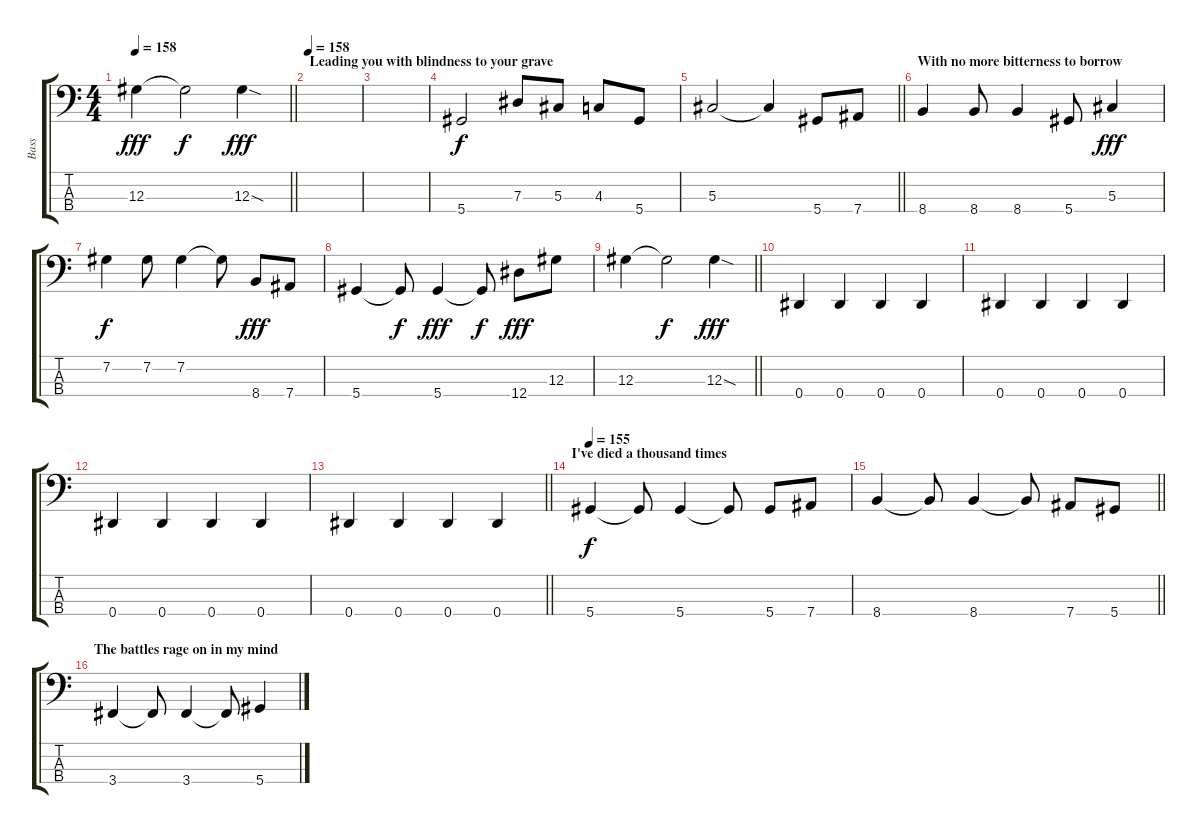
\track ("Bass" "Bass") {instrument electricbassfinger}
\staff {score tabs}
\tuning (Gb2 Db2 Ab1 Eb1) {hide}
\ts (4 4)
\tempo 158
\clef f4
\barLineRight lightlight
\ks c
12.3.4{dy fff} 12.3{t}.2{dy f} 12.3{sod}.4{dy fff} |
\section ("" "Leading you with blindness to your grave")
\tempo 160
\tempo 158
|
|
5.4.2{dy f} 7.3.8 5.3.8 4.3.8 5.4.8 |
\barLineRight lightlight
5.3.2 5.3{t}.4 5.4.8 7.4.8 |
\section ("" "With no more bitterness to borrow")
8.4.4 8.4.8 8.4.4 5.4.8 5.3.4{dy fff} |
7.2.4{dy f} 7.2.8 7.2.4 7.2{t}.8 8.4.8{dy fff} 7.4.8 |
5.4.4 5.4{t}.8{dy f} 5.4.4{dy fff} 5.4{t}.8{dy f} 12.4.8{dy fff} 12.3.8 |
\barLineRight lightlight
12.3.4 12.3{t}.2{dy f} 12.3{sod}.4{dy fff} |
0.4.4 0.4.4 0.4.4 0.4.4 |
0.4.4 0.4.4 0.4.4 0.4.4 |
0.4.4 0.4.4 0.4.4 0.4.4 |
\barLineRight lightlight
0.4.4 0.4.4 0.4.4 0.4.4 |
\section ("" "I've died a thousand times")
\tempo 155
5.4.4{dy f} 5.4{t}.8 5.4.4 5.4{t}.8 5.4.8 7.4.8 |
\barLineRight lightlight
8.4.4 8.4{t}.8 8.4.4 8.4{t}.8 7.4.8 5.4.8 |
\section ("" "The battles rage on in my mind")
3.4.4 3.4{t}.8 3.4.4 3.4{t}.8 5.4.4
